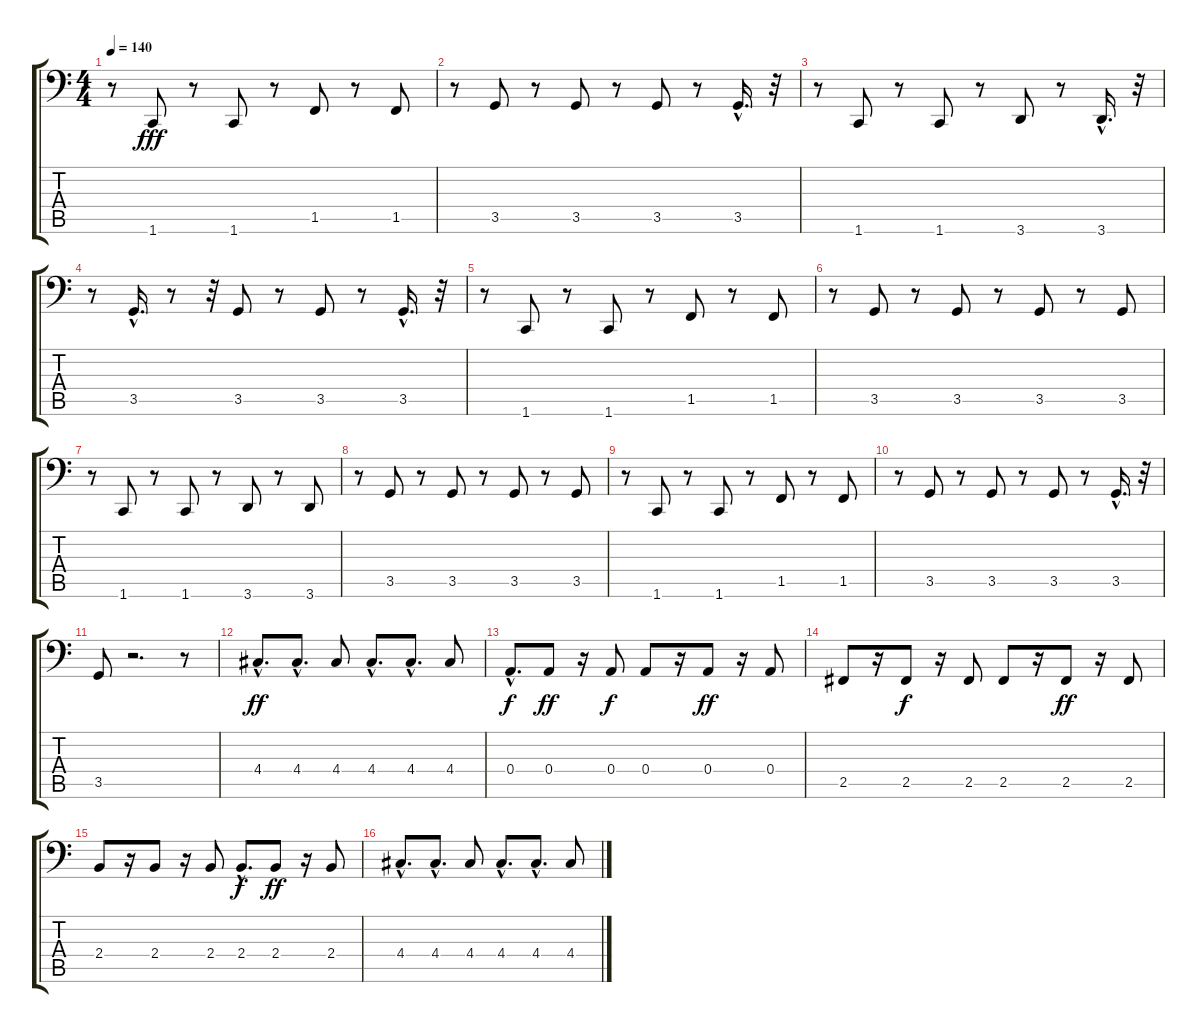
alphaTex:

\track "" {instrument synthbass1}
\staff {score tabs}
\tuning (C3 G2 D2 A1 E1 B0) {hide}
\ts (4 4)
\tempo 140
\clef f4
\ks c
r.8{dy fff} 1.6.8 r.8 1.6.8 r.8 1.5.8 r.8 1.5.8 |
r.8 3.5.8 r.8 3.5.8 r.8 3.5.8 r.8 3.5{hac}.16{d} r.32 |
r.8 1.6.8 r.8 1.6.8 r.8 3.6.8 r.8 3.6{hac}.16{d} r.32 |
r.8 3.5{hac}.16{d} r.8 r.32 3.5.8 r.8 3.5.8 r.8 3.5{hac}.16{d} r.32 |
r.8 1.6.8 r.8 1.6.8 r.8 1.5.8 r.8 1.5.8 |
r.8 3.5.8 r.8 3.5.8 r.8 3.5.8 r.8 3.5.8 |
r.8 1.6.8 r.8 1.6.8 r.8 3.6.8 r.8 3.6.8 |
r.8 3.5.8 r.8 3.5.8 r.8 3.5.8 r.8 3.5.8 |
r.8 1.6.8 r.8 1.6.8 r.8 1.5.8 r.8 1.5.8 |
r.8 3.5.8 r.8 3.5.8 r.8 3.5.8 r.8 3.5{hac}.16{d} r.32 |
3.5.8 r.2{d} r.8 |
4.4{hac}.8{d dy ff volume 10 balance 8 instrument synthbass1} 4.4{hac}.8{d} 4.4.8 4.4{hac}.8{d} 4.4{hac}.8{d} 4.4.8 |
0.4{hac}.8{d dy f} 0.4.8{dy ff} r.16 0.4.8{dy f} 0.4.8 r.16 0.4.8{dy ff} r.16 0.4.8 |
2.5.8 r.16 2.5.8{dy f} r.16 2.5.8 2.5.8 r.16 2.5.8{dy ff} r.16 2.5.8 |
2.4.8 r.16 2.4.8 r.16 2.4.8 2.4{hac}.8{d dy f} 2.4.8{dy ff} r.16 2.4.8 |
4.4{hac}.8{d} 4.4{hac}.8{d} 4.4.8 4.4{hac}.8{d} 4.4{hac}.8{d} 4.4.8
